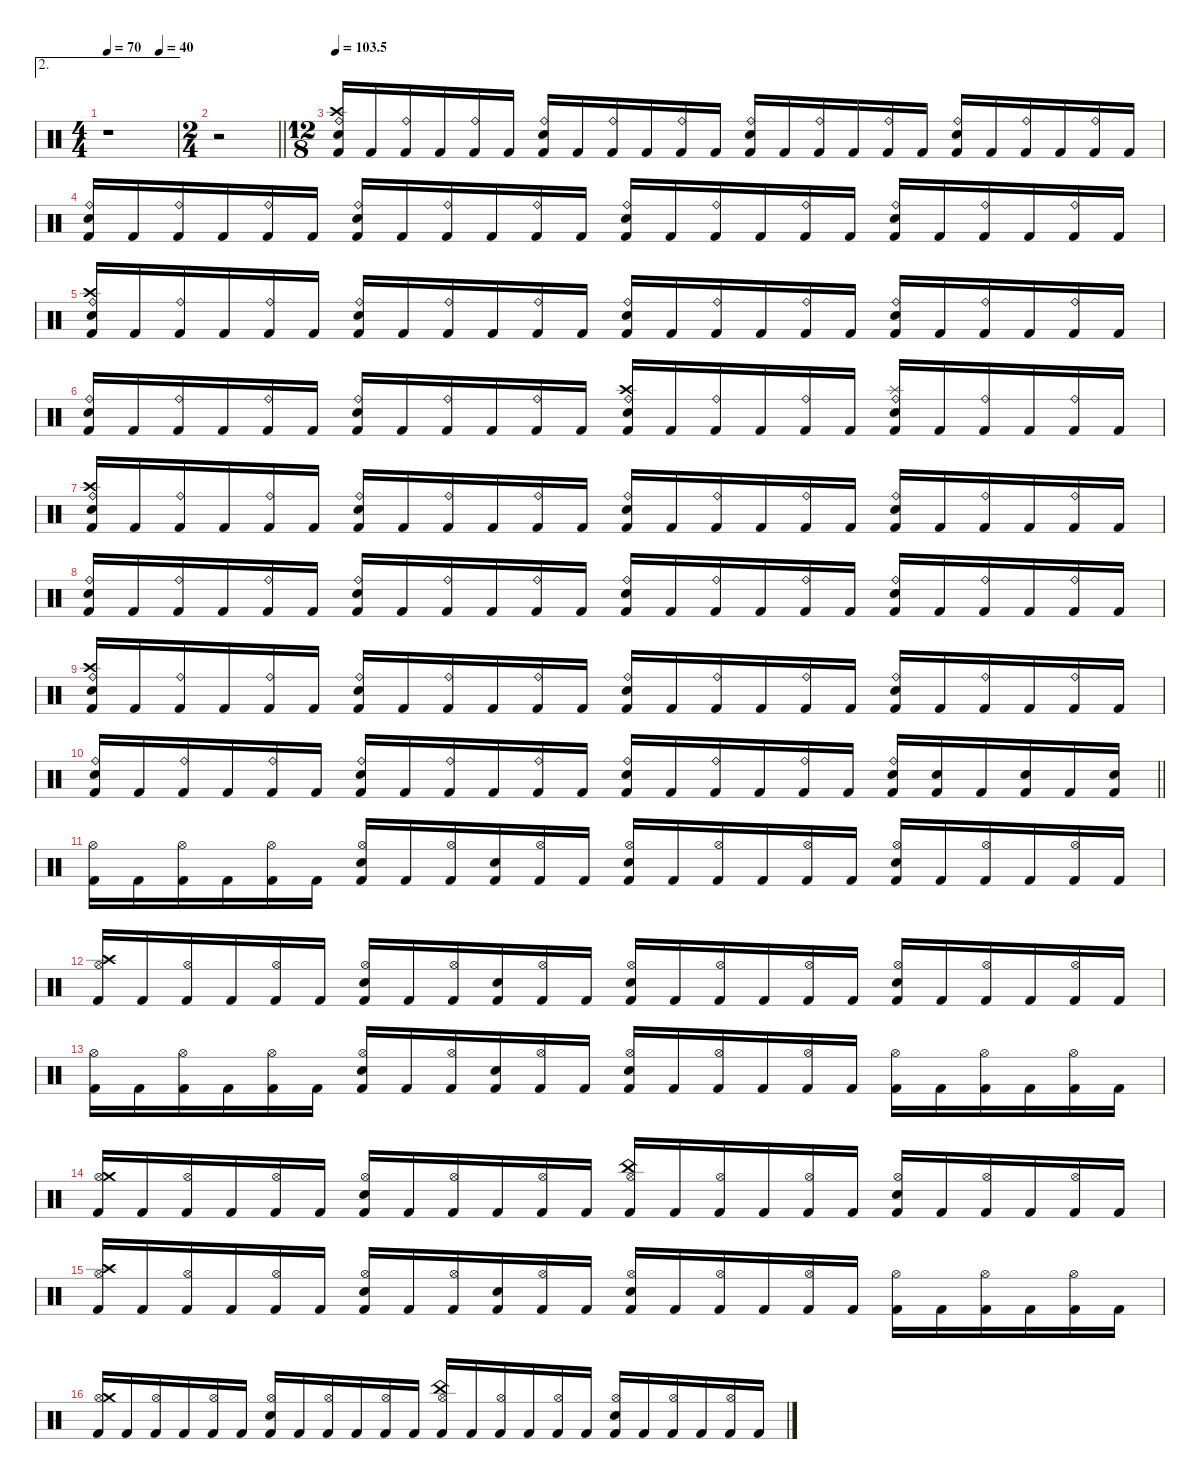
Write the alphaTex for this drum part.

\defaultSystemsLayout 4
\hideDynamics
\bracketExtendMode nobrackets
\singleTrackTrackNamePolicy hidden
\multiTrackTrackNamePolicy hidden
\firstSystemTrackNameMode fullname
\firstSystemTrackNameOrientation horizontal
\otherSystemsTrackNameOrientation horizontal
\track ("Drums" "drm.") {defaultSystemsLayout 4 instrument percussion}
\staff {score}
\articulation defaults
\ae 2
\ts (4 4)
\tempo 70
\tempo (40 0.75)
\clef neutral
\ks c
r.1{dy f beam Down} |
\ts (2 4)
\beaming (8 2 2)
\barLineRight lightlight
r.2{beam Down} |
\ts (12 8)
\beaming (8 3 3 3 3)
\tempo
103.5 ("Ride (bell)" "Crash high (hit)" "Snare (hit) 2" "Kick (hit) 2").16{beam Up} "Kick (hit) 2".16{dy ff beam Up} ("Ride (bell)" "Kick (hit) 2").16{dy f beam Up} "Kick (hit) 2".16{dy ff beam Up} ("Ride (bell)" "Kick (hit) 2").16{dy f beam Up} "Kick (hit) 2".16{dy ff beam Up} ("Ride (bell)" "Snare (hit) 2" "Kick (hit) 2").16{dy f beam Up} "Kick (hit) 2".16{dy ff beam Up} ("Ride (bell)" "Kick (hit) 2").16{dy f beam Up} "Kick (hit) 2".16{dy ff beam Up} ("Ride (bell)" "Kick (hit) 2").16{dy f beam Up} "Kick (hit) 2".16{dy ff beam Up} ("Ride (bell)" "Snare (hit) 2" "Kick (hit) 2").16{dy f beam Up} "Kick (hit) 2".16{dy ff beam Up} ("Ride (bell)" "Kick (hit) 2").16{dy f beam Up} "Kick (hit) 2".16{dy ff beam Up} ("Ride (bell)" "Kick (hit) 2").16{dy f beam Up} "Kick (hit) 2".16{dy ff beam Up} ("Ride (bell)" "Snare (hit) 2" "Kick (hit) 2").16{dy f beam Up} "Kick (hit) 2".16{dy ff beam Up} ("Ride (bell)" "Kick (hit) 2").16{dy f beam Up} "Kick (hit) 2".16{dy ff beam Up} ("Ride (bell)" "Kick (hit) 2").16{dy f beam Up} "Kick (hit) 2".16{dy ff beam Up} |
("Ride (bell)" "Snare (hit) 2" "Kick (hit) 2").16{dy f beam Up} "Kick (hit) 2".16{dy ff beam Up} ("Ride (bell)" "Kick (hit) 2").16{dy f beam Up} "Kick (hit) 2".16{dy ff beam Up} ("Ride (bell)" "Kick (hit) 2").16{dy f beam Up} "Kick (hit) 2".16{dy ff beam Up} ("Ride (bell)" "Snare (hit) 2" "Kick (hit) 2").16{dy f beam Up} "Kick (hit) 2".16{dy ff beam Up} ("Ride (bell)" "Kick (hit) 2").16{dy f beam Up} "Kick (hit) 2".16{dy ff beam Up} ("Ride (bell)" "Kick (hit) 2").16{dy f beam Up} "Kick (hit) 2".16{dy ff beam Up} ("Ride (bell)" "Snare (hit) 2" "Kick (hit) 2").16{dy f beam Up} "Kick (hit) 2".16{dy ff beam Up} ("Ride (bell)" "Kick (hit) 2").16{dy f beam Up} "Kick (hit) 2".16{dy ff beam Up} ("Ride (bell)" "Kick (hit) 2").16{dy f beam Up} "Kick (hit) 2".16{dy ff beam Up} ("Ride (bell)" "Snare (hit) 2" "Kick (hit) 2").16{dy f beam Up} "Kick (hit) 2".16{dy ff beam Up} ("Ride (bell)" "Kick (hit) 2").16{dy f beam Up} "Kick (hit) 2".16{dy ff beam Up} ("Ride (bell)" "Kick (hit) 2").16{dy f beam Up} "Kick (hit) 2".16{dy ff beam Up} |
("Ride (bell)" "Crash high (hit)" "Snare (hit) 2" "Kick (hit) 2").16{dy f beam Up} "Kick (hit) 2".16{dy ff beam Up} ("Ride (bell)" "Kick (hit) 2").16{dy f beam Up} "Kick (hit) 2".16{dy ff beam Up} ("Ride (bell)" "Kick (hit) 2").16{dy f beam Up} "Kick (hit) 2".16{dy ff beam Up} ("Ride (bell)" "Snare (hit) 2" "Kick (hit) 2").16{dy f beam Up} "Kick (hit) 2".16{dy ff beam Up} ("Ride (bell)" "Kick (hit) 2").16{dy f beam Up} "Kick (hit) 2".16{dy ff beam Up} ("Ride (bell)" "Kick (hit) 2").16{dy f beam Up} "Kick (hit) 2".16{dy ff beam Up} ("Ride (bell)" "Snare (hit) 2" "Kick (hit) 2").16{dy f beam Up} "Kick (hit) 2".16{dy ff beam Up} ("Ride (bell)" "Kick (hit) 2").16{dy f beam Up} "Kick (hit) 2".16{dy ff beam Up} ("Ride (bell)" "Kick (hit) 2").16{dy f beam Up} "Kick (hit) 2".16{dy ff beam Up} ("Ride (bell)" "Snare (hit) 2" "Kick (hit) 2").16{dy f beam Up} "Kick (hit) 2".16{dy ff beam Up} ("Ride (bell)" "Kick (hit) 2").16{dy f beam Up} "Kick (hit) 2".16{dy ff beam Up} ("Ride (bell)" "Kick (hit) 2").16{dy f beam Up} "Kick (hit) 2".16{dy ff beam Up} |
("Ride (bell)" "Snare (hit) 2" "Kick (hit) 2").16{dy f beam Up} "Kick (hit) 2".16{dy ff beam Up} ("Ride (bell)" "Kick (hit) 2").16{dy f beam Up} "Kick (hit) 2".16{dy ff beam Up} ("Ride (bell)" "Kick (hit) 2").16{dy f beam Up} "Kick (hit) 2".16{dy ff beam Up} ("Ride (bell)" "Snare (hit) 2" "Kick (hit) 2").16{dy f beam Up} "Kick (hit) 2".16{dy ff beam Up} ("Ride (bell)" "Kick (hit) 2").16{dy f beam Up} "Kick (hit) 2".16{dy ff beam Up} ("Ride (bell)" "Kick (hit) 2").16{dy f beam Up} "Kick (hit) 2".16{dy ff beam Up} ("Ride (bell)" "Snare (hit) 2" "Crash high (hit)" "Kick (hit) 2").16{dy f beam Up} "Kick (hit) 2".16{dy ff beam Up} ("Ride (bell)" "Kick (hit) 2").16{dy f beam Up} "Kick (hit) 2".16{dy ff beam Up} ("Ride (bell)" "Kick (hit) 2").16{dy f beam Up} "Kick (hit) 2".16{dy ff beam Up} ("Ride (bell)" "Snare (hit) 2" "Splash (hit)" "Kick (hit) 2").16{dy f beam Up} "Kick (hit) 2".16{dy ff beam Up} ("Ride (bell)" "Kick (hit) 2").16{dy f beam Up} "Kick (hit) 2".16{dy ff beam Up} ("Ride (bell)" "Kick (hit) 2").16{dy f beam Up} "Kick (hit) 2".16{dy ff beam Up} |
("Ride (bell)" "Crash high (hit)" "Snare (hit) 2" "Kick (hit) 2").16{dy f beam Up} "Kick (hit) 2".16{dy ff beam Up} ("Ride (bell)" "Kick (hit) 2").16{dy f beam Up} "Kick (hit) 2".16{dy ff beam Up} ("Ride (bell)" "Kick (hit) 2").16{dy f beam Up} "Kick (hit) 2".16{dy ff beam Up} ("Ride (bell)" "Snare (hit) 2" "Kick (hit) 2").16{dy f beam Up} "Kick (hit) 2".16{dy ff beam Up} ("Ride (bell)" "Kick (hit) 2").16{dy f beam Up} "Kick (hit) 2".16{dy ff beam Up} ("Ride (bell)" "Kick (hit) 2").16{dy f beam Up} "Kick (hit) 2".16{dy ff beam Up} ("Ride (bell)" "Snare (hit) 2" "Kick (hit) 2").16{dy f beam Up} "Kick (hit) 2".16{dy ff beam Up} ("Ride (bell)" "Kick (hit) 2").16{dy f beam Up} "Kick (hit) 2".16{dy ff beam Up} ("Ride (bell)" "Kick (hit) 2").16{dy f beam Up} "Kick (hit) 2".16{dy ff beam Up} ("Ride (bell)" "Snare (hit) 2" "Kick (hit) 2").16{dy f beam Up} "Kick (hit) 2".16{dy ff beam Up} ("Ride (bell)" "Kick (hit) 2").16{dy f beam Up} "Kick (hit) 2".16{dy ff beam Up} ("Ride (bell)" "Kick (hit) 2").16{dy f beam Up} "Kick (hit) 2".16{dy ff beam Up} |
("Ride (bell)" "Snare (hit) 2" "Kick (hit) 2").16{dy f beam Up} "Kick (hit) 2".16{dy ff beam Up} ("Ride (bell)" "Kick (hit) 2").16{dy f beam Up} "Kick (hit) 2".16{dy ff beam Up} ("Ride (bell)" "Kick (hit) 2").16{dy f beam Up} "Kick (hit) 2".16{dy ff beam Up} ("Ride (bell)" "Snare (hit) 2" "Kick (hit) 2").16{dy f beam Up} "Kick (hit) 2".16{dy ff beam Up} ("Ride (bell)" "Kick (hit) 2").16{dy f beam Up} "Kick (hit) 2".16{dy ff beam Up} ("Ride (bell)" "Kick (hit) 2").16{dy f beam Up} "Kick (hit) 2".16{dy ff beam Up} ("Ride (bell)" "Snare (hit) 2" "Kick (hit) 2").16{dy f beam Up} "Kick (hit) 2".16{dy ff beam Up} ("Ride (bell)" "Kick (hit) 2").16{dy f beam Up} "Kick (hit) 2".16{dy ff beam Up} ("Ride (bell)" "Kick (hit) 2").16{dy f beam Up} "Kick (hit) 2".16{dy ff beam Up} ("Ride (bell)" "Snare (hit) 2" "Kick (hit) 2").16{dy f beam Up} "Kick (hit) 2".16{dy ff beam Up} ("Ride (bell)" "Kick (hit) 2").16{dy f beam Up} "Kick (hit) 2".16{dy ff beam Up} ("Ride (bell)" "Kick (hit) 2").16{dy f beam Up} "Kick (hit) 2".16{dy ff beam Up} |
("Ride (bell)" "Crash high (hit)" "Snare (hit) 2" "Kick (hit) 2").16{dy f beam Up} "Kick (hit) 2".16{dy ff beam Up} ("Ride (bell)" "Kick (hit) 2").16{dy f beam Up} "Kick (hit) 2".16{dy ff beam Up} ("Ride (bell)" "Kick (hit) 2").16{dy f beam Up} "Kick (hit) 2".16{dy ff beam Up} ("Ride (bell)" "Snare (hit) 2" "Kick (hit) 2").16{dy f beam Up} "Kick (hit) 2".16{dy ff beam Up} ("Ride (bell)" "Kick (hit) 2").16{dy f beam Up} "Kick (hit) 2".16{dy ff beam Up} ("Ride (bell)" "Kick (hit) 2").16{dy f beam Up} "Kick (hit) 2".16{dy ff beam Up} ("Ride (bell)" "Snare (hit) 2" "Kick (hit) 2").16{dy f beam Up} "Kick (hit) 2".16{dy ff beam Up} ("Ride (bell)" "Kick (hit) 2").16{dy f beam Up} "Kick (hit) 2".16{dy ff beam Up} ("Ride (bell)" "Kick (hit) 2").16{dy f beam Up} "Kick (hit) 2".16{dy ff beam Up} ("Ride (bell)" "Snare (hit) 2" "Kick (hit) 2").16{dy f beam Up} "Kick (hit) 2".16{dy ff beam Up} ("Ride (bell)" "Kick (hit) 2").16{dy f beam Up} "Kick (hit) 2".16{dy ff beam Up} ("Ride (bell)" "Kick (hit) 2").16{dy f beam Up} "Kick (hit) 2".16{dy ff beam Up} |
\barLineRight lightlight
("Ride (bell)" "Snare (hit) 2" "Kick (hit) 2").16{dy f beam Up} "Kick (hit) 2".16{dy ff beam Up} ("Ride (bell)" "Kick (hit) 2").16{dy f beam Up} "Kick (hit) 2".16{dy ff beam Up} ("Ride (bell)" "Kick (hit) 2").16{dy f beam Up} "Kick (hit) 2".16{dy ff beam Up} ("Ride (bell)" "Snare (hit) 2" "Kick (hit) 2").16{dy f beam Up} "Kick (hit) 2".16{dy ff beam Up} ("Ride (bell)" "Kick (hit) 2").16{dy f beam Up} "Kick (hit) 2".16{dy ff beam Up} ("Ride (bell)" "Kick (hit) 2").16{dy f beam Up} "Kick (hit) 2".16{dy ff beam Up} ("Ride (bell)" "Snare (hit) 2" "Kick (hit) 2").16{dy f beam Up} "Kick (hit) 2".16{dy ff beam Up} ("Ride (bell)" "Kick (hit) 2").16{dy f beam Up} "Kick (hit) 2".16{dy ff beam Up} ("Ride (bell)" "Kick (hit) 2").16{dy f beam Up} "Kick (hit) 2".16{dy ff beam Up} ("Ride (bell)" "Snare (hit) 2" "Kick (hit) 2").16{dy f beam Up} ("Snare (hit) 2" "Kick (hit) 2").16{dy ff beam Up} "Kick (hit) 2".16{dy f beam Up} ("Snare (hit) 2" "Kick (hit) 2").16{dy ff beam Up} "Kick (hit) 2".16{dy f beam Up} ("Snare (hit) 2" "Kick (hit) 2").16{dy ff beam Up} |
("Hi-Hat (open)" "Kick (hit) 2").16{dy f beam Down} "Kick (hit) 2".16{dy ff beam Down} ("Hi-Hat (open)" "Kick (hit) 2").16{dy f beam Down} "Kick (hit) 2".16{dy ff beam Down} ("Hi-Hat (open)" "Kick (hit) 2").16{dy f beam Down} "Kick (hit) 2".16{dy ff beam Down} ("Hi-Hat (open)" "Snare (hit) 2" "Kick (hit) 2").16{dy f beam Up} "Kick (hit) 2".16{dy ff beam Up} ("Hi-Hat (open)" "Kick (hit) 2").16{dy f beam Up} ("Snare (hit) 2" "Kick (hit) 2").16{dy ff beam Up} ("Hi-Hat (open)" "Kick (hit) 2").16{dy f beam Up} "Kick (hit) 2".16{beam Up} ("Hi-Hat (open)" "Snare (hit) 2" "Kick (hit) 2").16{beam Up} "Kick (hit) 2".16{beam Up} ("Hi-Hat (open)" "Kick (hit) 2").16{beam Up} "Kick (hit) 2".16{beam Up} ("Hi-Hat (open)" "Kick (hit) 2").16{beam Up} "Kick (hit) 2".16{beam Up} ("Hi-Hat (open)" "Snare (hit) 2" "Kick (hit) 2").16{beam Up} "Kick (hit) 2".16{beam Up} ("Hi-Hat (open)" "Kick (hit) 2").16{beam Up} "Kick (hit) 2".16{beam Up} ("Hi-Hat (open)" "Kick (hit) 2").16{beam Up} "Kick (hit) 2".16{beam Up} |
("Hi-Hat (open)" "Crash high (hit)" "Kick (hit) 2").16{beam Up} "Kick (hit) 2".16{beam Up} ("Hi-Hat (open)" "Kick (hit) 2").16{beam Up} "Kick (hit) 2".16{beam Up} ("Hi-Hat (open)" "Kick (hit) 2").16{beam Up} "Kick (hit) 2".16{beam Up} ("Hi-Hat (open)" "Snare (hit) 2" "Kick (hit) 2").16{beam Up} "Kick (hit) 2".16{beam Up} ("Hi-Hat (open)" "Kick (hit) 2").16{beam Up} ("Snare (hit) 2" "Kick (hit) 2").16{dy ff beam Up} ("Hi-Hat (open)" "Kick (hit) 2").16{dy f beam Up} "Kick (hit) 2".16{beam Up} ("Hi-Hat (open)" "Snare (hit) 2" "Kick (hit) 2").16{beam Up} "Kick (hit) 2".16{beam Up} ("Hi-Hat (open)" "Kick (hit) 2").16{beam Up} "Kick (hit) 2".16{beam Up} ("Hi-Hat (open)" "Kick (hit) 2").16{beam Up} "Kick (hit) 2".16{beam Up} ("Hi-Hat (open)" "Snare (hit) 2" "Kick (hit) 2").16{beam Up} "Kick (hit) 2".16{beam Up} ("Hi-Hat (open)" "Kick (hit) 2").16{beam Up} "Kick (hit) 2".16{beam Up} ("Hi-Hat (open)" "Kick (hit) 2").16{beam Up} "Kick (hit) 2".16{beam Up} |
("Hi-Hat (open)" "Kick (hit) 2").16{beam Down} "Kick (hit) 2".16{dy ff beam Down} ("Hi-Hat (open)" "Kick (hit) 2").16{dy f beam Down} "Kick (hit) 2".16{dy ff beam Down} ("Hi-Hat (open)" "Kick (hit) 2").16{dy f beam Down} "Kick (hit) 2".16{dy ff beam Down} ("Hi-Hat (open)" "Snare (hit) 2" "Kick (hit) 2").16{dy f beam Up} "Kick (hit) 2".16{dy ff beam Up} ("Hi-Hat (open)" "Kick (hit) 2").16{dy f beam Up} ("Snare (hit) 2" "Kick (hit) 2").16{beam Up} ("Hi-Hat (open)" "Kick (hit) 2").16{beam Up} "Kick (hit) 2".16{beam Up} ("Hi-Hat (open)" "Snare (hit) 2" "Kick (hit) 2").16{beam Up} "Kick (hit) 2".16{beam Up} ("Hi-Hat (open)" "Kick (hit) 2").16{beam Up} "Kick (hit) 2".16{beam Up} ("Hi-Hat (open)" "Kick (hit) 2").16{beam Up} "Kick (hit) 2".16{beam Up} ("Hi-Hat (open)" "Kick (hit) 2").16{beam Down} "Kick (hit) 2".16{beam Down} ("Hi-Hat (open)" "Kick (hit) 2").16{beam Down} "Kick (hit) 2".16{beam Down} ("Hi-Hat (open)" "Kick (hit) 2").16{beam Down} "Kick (hit) 2".16{beam Down} |
("Hi-Hat (open)" "Crash medium (hit)" "Kick (hit) 2").16{beam Up} "Kick (hit) 2".16{beam Up} ("Hi-Hat (open)" "Kick (hit) 2").16{beam Up} "Kick (hit) 2".16{beam Up} ("Hi-Hat (open)" "Kick (hit) 2").16{beam Up} "Kick (hit) 2".16{beam Up} ("Hi-Hat (open)" "Snare (hit) 2" "Kick (hit) 2").16{beam Up} "Kick (hit) 2".16{beam Up} ("Hi-Hat (open)" "Kick (hit) 2").16{beam Up} "Kick (hit) 2".16{beam Up} ("Hi-Hat (open)" "Kick (hit) 2").16{beam Up} "Kick (hit) 2".16{beam Up} ("Hi-Hat (open)" "China (hit)" "Kick (hit) 2").16{beam Up} "Kick (hit) 2".16{beam Up} ("Hi-Hat (open)" "Kick (hit) 2").16{beam Up} "Kick (hit) 2".16{beam Up} ("Hi-Hat (open)" "Kick (hit) 2").16{beam Up} "Kick (hit) 2".16{beam Up} ("Hi-Hat (open)" "Snare (hit) 2" "Kick (hit) 2").16{beam Up} "Kick (hit) 2".16{beam Up} ("Hi-Hat (open)" "Kick (hit) 2").16{beam Up} "Kick (hit) 2".16{beam Up} ("Hi-Hat (open)" "Kick (hit) 2").16{beam Up} "Kick (hit) 2".16{beam Up} |
("Hi-Hat (open)" "Crash high (hit)" "Kick (hit) 2").16{beam Up} "Kick (hit) 2".16{dy ff beam Up} ("Hi-Hat (open)" "Kick (hit) 2").16{dy f beam Up} "Kick (hit) 2".16{dy ff beam Up} ("Hi-Hat (open)" "Kick (hit) 2").16{dy f beam Up} "Kick (hit) 2".16{dy ff beam Up} ("Hi-Hat (open)" "Snare (hit) 2" "Kick (hit) 2").16{dy f beam Up} "Kick (hit) 2".16{dy ff beam Up} ("Hi-Hat (open)" "Kick (hit) 2").16{dy f beam Up} ("Snare (hit) 2" "Kick (hit) 2").16{beam Up} ("Hi-Hat (open)" "Kick (hit) 2").16{beam Up} "Kick (hit) 2".16{beam Up} ("Hi-Hat (open)" "Snare (hit) 2" "Kick (hit) 2").16{beam Up} "Kick (hit) 2".16{beam Up} ("Hi-Hat (open)" "Kick (hit) 2").16{beam Up} "Kick (hit) 2".16{beam Up} ("Hi-Hat (open)" "Kick (hit) 2").16{beam Up} "Kick (hit) 2".16{beam Up} ("Hi-Hat (open)" "Kick (hit) 2").16{beam Down} "Kick (hit) 2".16{beam Down} ("Hi-Hat (open)" "Kick (hit) 2").16{beam Down} "Kick (hit) 2".16{beam Down} ("Hi-Hat (open)" "Kick (hit) 2").16{beam Down} "Kick (hit) 2".16{beam Down} |
("Hi-Hat (open)" "Crash medium (hit)" "Kick (hit) 2").16{beam Up} "Kick (hit) 2".16{beam Up} ("Hi-Hat (open)" "Kick (hit) 2").16{beam Up} "Kick (hit) 2".16{beam Up} ("Hi-Hat (open)" "Kick (hit) 2").16{beam Up} "Kick (hit) 2".16{beam Up} ("Hi-Hat (open)" "Snare (hit) 2" "Kick (hit) 2").16{beam Up} "Kick (hit) 2".16{beam Up} ("Hi-Hat (open)" "Kick (hit) 2").16{beam Up} "Kick (hit) 2".16{beam Up} ("Hi-Hat (open)" "Kick (hit) 2").16{beam Up} "Kick (hit) 2".16{beam Up} ("Hi-Hat (open)" "China (hit)" "Kick (hit) 2").16{beam Up} "Kick (hit) 2".16{beam Up} ("Hi-Hat (open)" "Kick (hit) 2").16{beam Up} "Kick (hit) 2".16{beam Up} ("Hi-Hat (open)" "Kick (hit) 2").16{beam Up} "Kick (hit) 2".16{beam Up} ("Hi-Hat (open)" "Snare (hit) 2" "Kick (hit) 2").16{beam Up} "Kick (hit) 2".16{beam Up} ("Hi-Hat (open)" "Kick (hit) 2").16{beam Up} "Kick (hit) 2".16{beam Up} ("Hi-Hat (open)" "Kick (hit) 2").16{beam Up} "Kick (hit) 2".16{beam Up}
